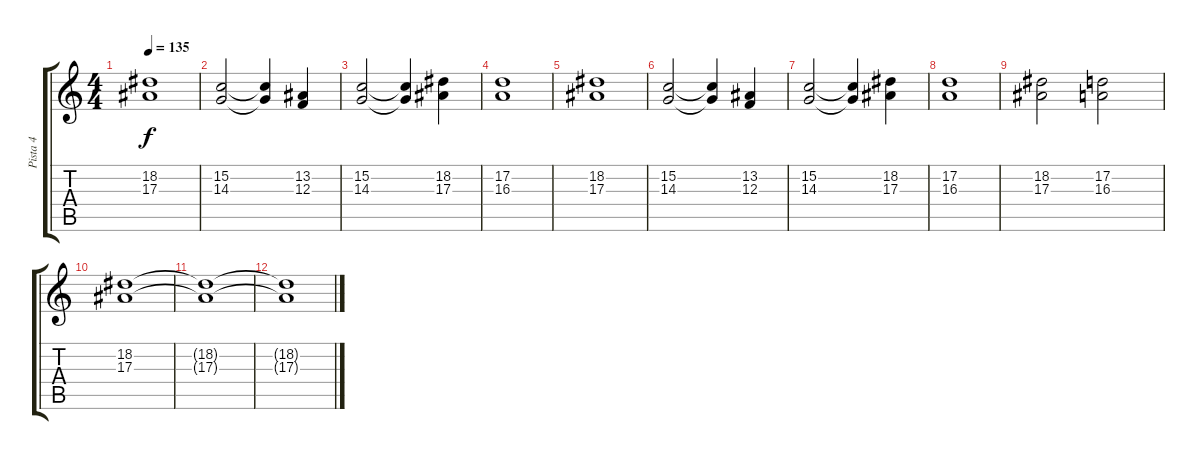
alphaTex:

\track ("Pista 4" "Pista 4") {instrument stringensemble1}
\staff {score tabs}
\tuning (D4 A3 F3 C3 G2 C2) {hide}
\ts (4 4)
\tempo 135
\clef g2
\ks c
(18.2 17.3).1{dy f} |
(15.2 14.3).2 (15.2{t} 14.3{t}).4 (13.2 12.3).4 |
(15.2 14.3).2 (15.2{t} 14.3{t}).4 (18.2 17.3).4 |
(17.2 16.3).1 |
(18.2 17.3).1 |
(15.2 14.3).2 (15.2{t} 14.3{t}).4 (13.2 12.3).4 |
(15.2 14.3).2 (15.2{t} 14.3{t}).4 (18.2 17.3).4 |
(17.2 16.3).1 |
(18.2 17.3).2 (17.2 16.3).2 |
(18.2 17.3).1{volume 5} |
(18.2{t} 17.3{t}).1 |
(18.2{t} 17.3{t}).1
